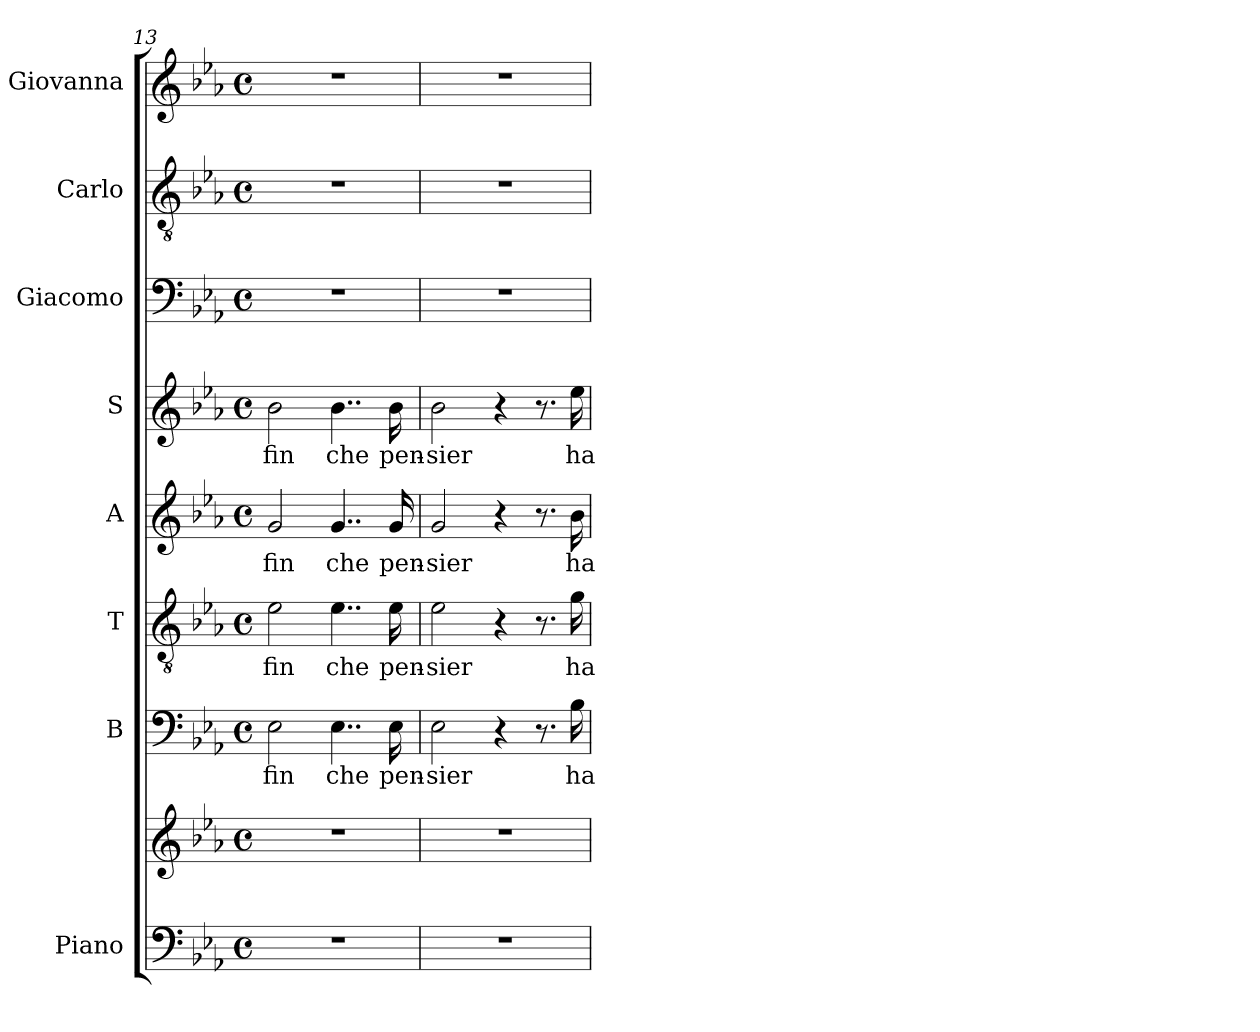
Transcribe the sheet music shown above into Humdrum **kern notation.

**kern	**kern	**kern	**text	**kern	**text	**kern	**text	**kern	**text	**kern	**kern	**kern
*part8	*part8	*part7	*part7	*part6	*part6	*part5	*part5	*part4	*part4	*part3	*part2	*part1
*staff9	*staff8	*staff7	*staff7	*staff6	*staff6	*staff5	*staff5	*staff4	*staff4	*staff3	*staff2	*staff1
*I"Piano	*	*I"B	*	*I"T	*	*I"A	*	*I"S	*	*I"Giacomo	*I"Carlo	*I"Giovanna
*I'Pno	*	*I'B	*	*I'T	*	*I'A	*	*I'S	*	*	*	*I'V
*clefF4	*clefG2	*clefF4	*	*clefGv2	*	*clefG2	*	*clefG2	*	*clefF4	*clefGv2	*clefG2
*k[b-e-a-]	*k[b-e-a-]	*k[b-e-a-]	*	*k[b-e-a-]	*	*k[b-e-a-]	*	*k[b-e-a-]	*	*k[b-e-a-]	*k[b-e-a-]	*k[b-e-a-]
*M4/4	*M4/4	*M4/4	*	*M4/4	*	*M4/4	*	*M4/4	*	*M4/4	*M4/4	*M4/4
*met(c)	*met(c)	*met(c)	*	*met(c)	*	*met(c)	*	*met(c)	*	*met(c)	*met(c)	*met(c)
=13	=13	=13	=13	=13	=13	=13	=13	=13	=13	=13	=13	=13
!	!	!	!LO:LY:b	!	!LO:LY:b	!	!LO:LY:b	!	!LO:LY:b	!	!	!
1r	1r	2E-\	fin	2e-\	fin	2g/	fin	2b-\	fin	1r	1r	1r
!	!	!	!LO:LY:b	!	!LO:LY:b	!	!LO:LY:b	!	!LO:LY:b	!	!	!
.	.	4..E-\	che	4..e-\	che	4..g/	che	4..b-\	che	.	.	.
!	!	!	!LO:LY:b	!	!LO:LY:b	!	!LO:LY:b	!	!LO:LY:b	!	!	!
.	.	16E-\	pen-	16e-\	pen-	16g/	pen-	16b-\	pen-	.	.	.
=14	=14	=14	=14	=14	=14	=14	=14	=14	=14	=14	=14	=14
!	!	!	!LO:LY:b	!	!LO:LY:b	!	!LO:LY:b	!	!LO:LY:b	!	!	!
1r	1r	2E-\	-sier	2e-\	-sier	2g/	-sier	2b-\	-sier	1r	1r	1r
.	.	4r	.	4r	.	4r	.	4r	.	.	.	.
.	.	8.r	.	8.r	.	8.r	.	8.r	.	.	.	.
!	!	!	!LO:LY:b	!	!LO:LY:b	!	!LO:LY:b	!	!LO:LY:b	!	!	!
.	.	16B-\	ha	16g\	ha	16b-\	ha	16ee-\	ha	.	.	.
=	=	=	=	=	=	=	=	=	=	=	=	=
*-	*-	*-	*-	*-	*-	*-	*-	*-	*-	*-	*-	*-
